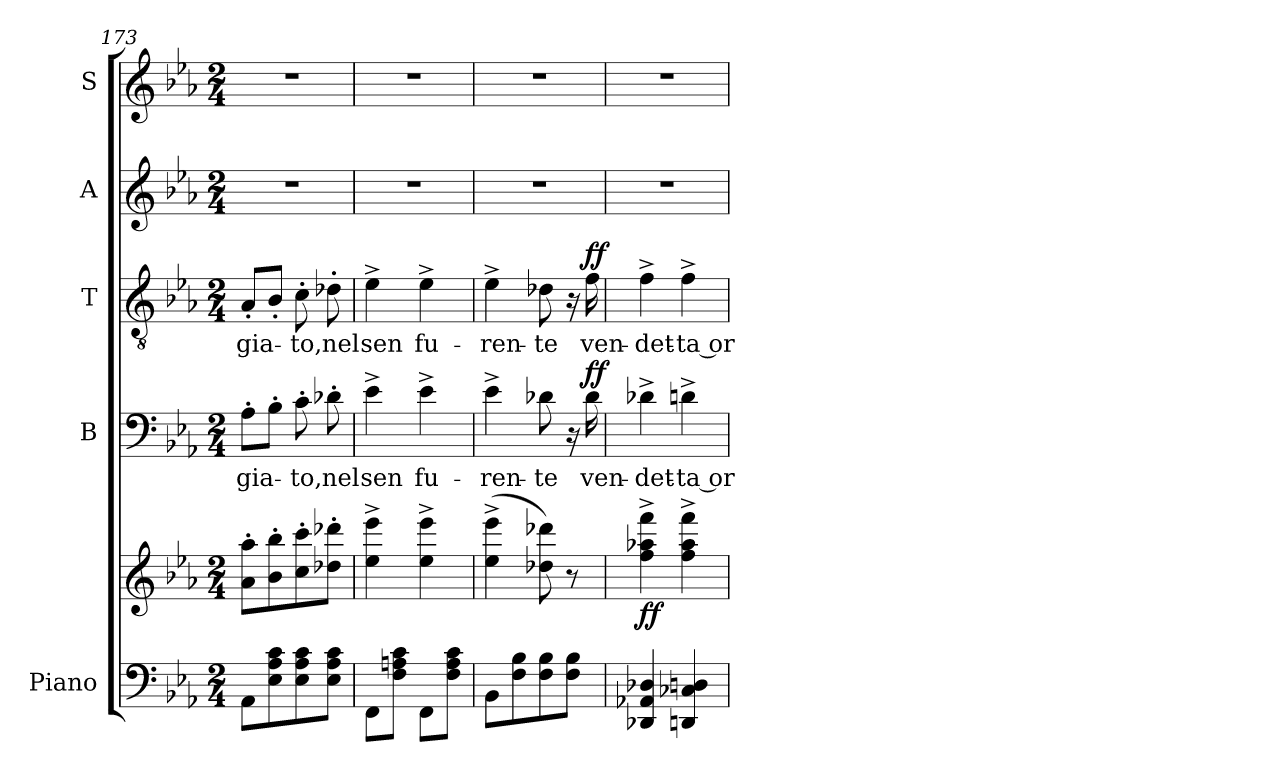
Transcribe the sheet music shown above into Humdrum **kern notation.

**kern	**kern	**dynam	**kern	**text	**dynam	**kern	**text	**dynam	**kern	**kern
*part5	*part5	*part5	*part4	*part4	*part4	*part3	*part3	*part3	*part2	*part1
*staff6	*staff5	*staff5/6	*staff4	*staff4	*staff4	*staff3	*staff3	*staff3	*staff2	*staff1
*I"Piano	*	*	*I"B	*	*	*I"T	*	*	*I"A	*I"S
*I'Pno	*	*	*I'B	*	*	*I'T	*	*	*I'A	*I'S
*clefF4	*clefG2	*	*clefF4	*	*	*clefGv2	*	*	*clefG2	*clefG2
*k[b-e-a-]	*k[b-e-a-]	*	*k[b-e-a-]	*	*	*k[b-e-a-]	*	*	*k[b-e-a-]	*k[b-e-a-]
*M2/4	*M2/4	*	*M2/4	*	*	*M2/4	*	*	*M2/4	*M2/4
=173	=173	=173	=173	=173	=173	=173	=173	=173	=173	=173
!	!	!	!	!LO:LY:b	!	!	!LO:LY:b	!	!	!
8AA-\L	8a-\' 8aa-\'L	.	8A-'\L	-gia-	.	8A-'/L	-gia-	.	2r	2r
8E-\ 8A-\ 8c\	8b-\' 8bb-\'	.	8B-'\J	.	.	8B-'/J	.	.	.	.
!	!	!	!	!LO:LY:b	!	!	!LO:LY:b	!	!	!
8E-\ 8A-\ 8c\	8cc\' 8ccc\'	.	8c'\	-to,	.	8c'\	-to,	.	.	.
!	!	!	!	!LO:LY:b	!	!	!LO:LY:b	!	!	!
8E-\ 8A-\ 8c\J	8dd-X\' 8ddd-X\'J	.	8d-X'\	nel	.	8d-X'\	nel	.	.	.
=174	=174	=174	=174	=174	=174	=174	=174	=174	=174	=174
!	!	!	!	!LO:LY:b	!	!	!LO:LY:b	!	!	!
8FF\L	4ee-\^ 4eee-\^	.	4e-^\	sen	.	4e-^\	sen	.	2r	2r
8F\ 8An\ 8c\J	.	.	.	.	.	.	.	.	.	.
!	!	!	!	!LO:LY:b	!	!	!LO:LY:b	!	!	!
8FF\L	4ee-\^ 4eee-\^	.	4e-^\	fu-	.	4e-^\	fu-	.	.	.
8F\ 8A\ 8c\J	.	.	.	.	.	.	.	.	.	.
=175	=175	=175	=175	=175	=175	=175	=175	=175	=175	=175
!	!	!	!	!LO:LY:b	!	!	!LO:LY:b	!	!	!
8BB-\L	(>4ee-\^ 4eee-\^	.	4e-^\	-ren-	.	4e-^\	-ren-	.	2r	2r
8F\ 8B-\	.	.	.	.	.	.	.	.	.	.
!	!	!	!	!LO:LY:b	!	!	!LO:LY:b	!	!	!
8F\ 8B-\	8dd-X\ 8ddd-X\)	.	8d-X\	-te	.	8d-X\	-te	.	.	.
8F\ 8B-\J	8r	.	16r	.	.	16r	.	.	.	.
!	!	!	!	!LO:LY:b	!LO:DY:a	!	!LO:LY:b	!LO:DY:a	!	!
.	.	.	16d-\	ven-	ff	16f\	ven-	ff	.	.
=176	=176	=176	=176	=176	=176	=176	=176	=176	=176	=176
!	!	!LO:DY:b	!	!LO:LY:b	!	!	!LO:LY:b	!	!	!
4DD-X/ 4AA-X/ 4D-X/	4ff\^ 4aa-X\^ 4fff\^	ff	4d-X^\	-det-	.	4f^\	-det-	.	2r	2r
!	!	!	!	!LO:LY:b	!	!	!LO:LY:b	!	!	!
4DDn/ 4C-X/ 4Dn/	4ff\^ 4aa-\^ 4fff\^	.	4dn^\	-ta or-	.	4f^\	-ta or-	.	.	.
=	=	=	=	=	=	=	=	=	=	=
*-	*-	*-	*-	*-	*-	*-	*-	*-	*-	*-
